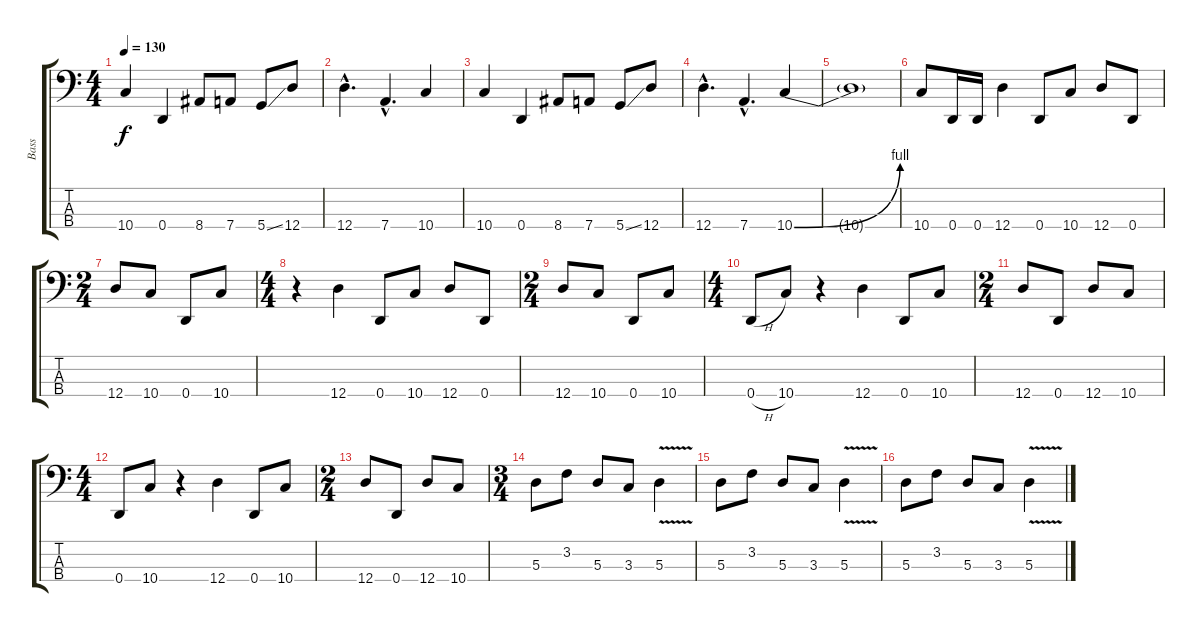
\track ("Bass" "Bass") {instrument slapbass2}
\staff {score tabs}
\tuning (G2 D2 A1 D1) {hide}
\ts (4 4)
\tempo 130
\clef f4
\ks c
10.4.4{dy f} 0.4.4 8.4.8 7.4.8 5.4{ss}.8 12.4.8 |
12.4{hac}.4{d} 7.4{hac}.4{d} 10.4.4 |
10.4.4 0.4.4 8.4.8 7.4.8 5.4{ss}.8 12.4.8 |
12.4{hac}.4{d} 7.4{hac}.4{d} 10.4{be (bend 0 0 60 4)}.4 |
10.4{t}.1 |
10.4.8{instrument overdrivenguitar} 0.4.16 0.4.16 12.4.4 0.4.8 10.4.8 12.4.8 0.4.8 |
\ts (2 4)
12.4.8 10.4.8 0.4.8 10.4.8 |
\ts (4 4)
r.4 12.4.4 0.4.8 10.4.8 12.4.8 0.4.8 |
\ts (2 4)
12.4.8 10.4.8 0.4.8 10.4.8 |
\ts (4 4)
0.4{h}.8 10.4.8 r.4 12.4.4 0.4.8 10.4.8 |
\ts (2 4)
12.4.8 0.4.8 12.4.8 10.4.8 |
\ts (4 4)
0.4.8 10.4.8 r.4 12.4.4 0.4.8 10.4.8 |
\ts (2 4)
12.4.8 0.4.8 12.4.8 10.4.8 |
\ts (3 4)
5.3.8{instrument slapbass2} 3.2.8 5.3.8 3.3.8 5.3{v}.4 |
5.3.8 3.2.8 5.3.8 3.3.8 5.3{v}.4 |
5.3.8 3.2.8 5.3.8 3.3.8 5.3{v}.4
